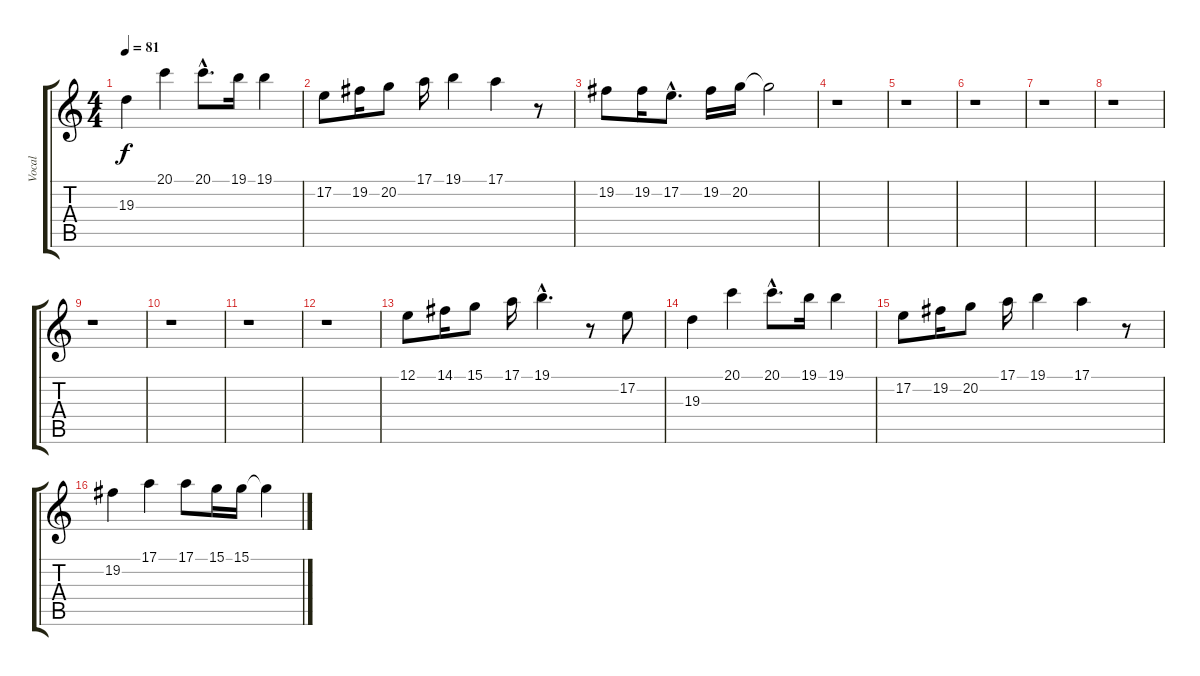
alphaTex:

\track ("Vocal" "Vocal") {instrument clarinet}
\staff {score tabs}
\tuning (E4 B3 G3 D3 A2 E2) {hide}
\ts (4 4)
\tempo 81
\clef g2
\ks c
19.3.4{dy f} 20.1.4 20.1{hac}.8{d} 19.1.16 19.1.4 |
17.2.8 19.2.16 20.2.8 17.1.16 19.1.4 17.1.4 r.8 |
19.2.8 19.2.16 17.2{hac}.8{d} 19.2.16 20.2.16 20.2{t}.2 |
r.1 |
r.1 |
r.1 |
r.1 |
r.1 |
r.1 |
r.1 |
r.1 |
r.1 |
12.1.8 14.1.16 15.1.8 17.1.16 19.1{hac}.4{d} r.8 17.2.8 |
19.3.4 20.1.4 20.1{hac}.8{d} 19.1.16 19.1.4 |
17.2.8 19.2.16 20.2.8 17.1.16 19.1.4 17.1.4 r.8 |
19.2.4 17.1.4 17.1.8 15.1.16 15.1.16 15.1{t}.4
